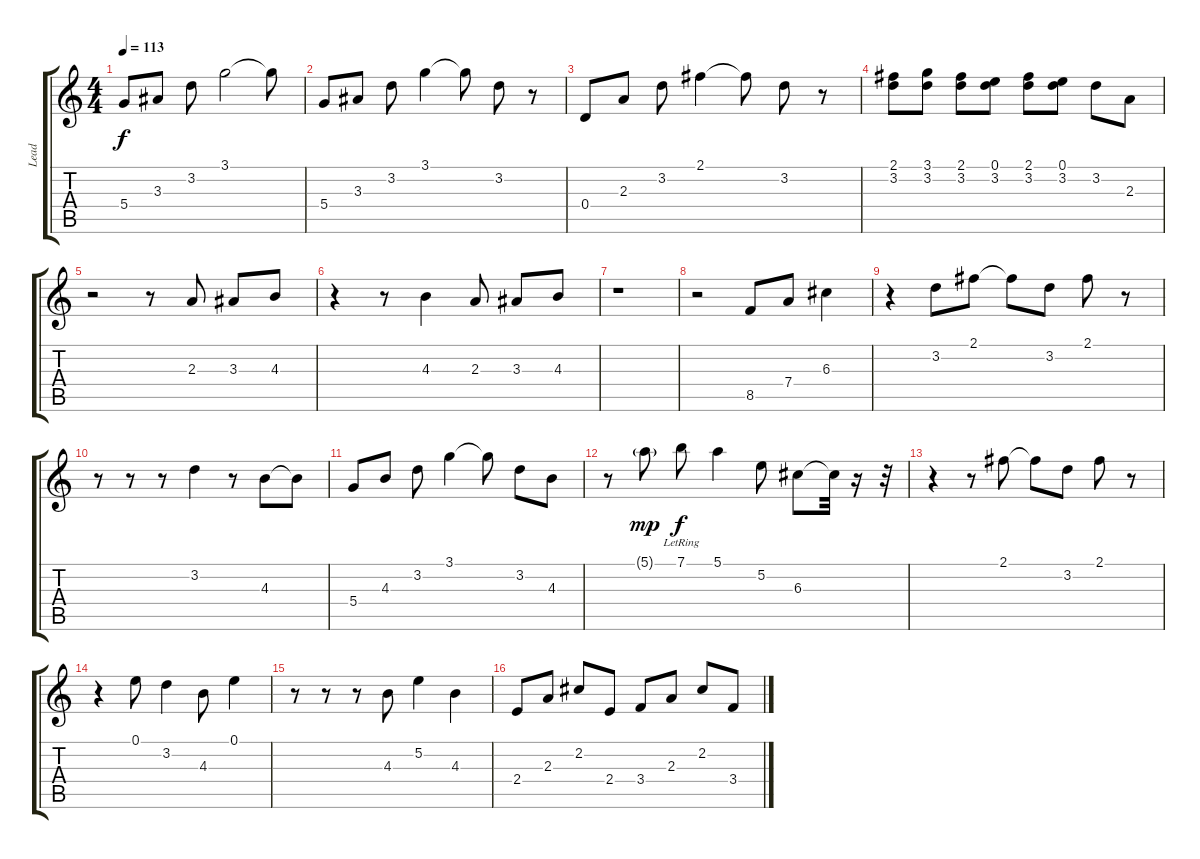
\track ("Lead " "Lead ") {instrument electricguitarjazz}
\staff {score tabs}
\tuning (E4 B3 G3 D3 A2 E2) {hide}
\ts (4 4)
\tempo 113
\clef g2
\ks c
5.4.8{dy f} 3.3.8 3.2.8 3.1.2 3.1{t}.8 |
5.4.8 3.3.8 3.2.8 3.1.4 3.1{t}.8 3.2.8 r.8 |
0.4.8 2.3.8 3.2.8 2.1.4 2.1{t}.8 3.2.8 r.8 |
(2.1 3.2).8 (3.1 3.2).8 (2.1 3.2).8 (0.1 3.2).8 (2.1 3.2).8 (0.1 3.2).8 3.2.8 2.3.8 |
r.2 r.8 2.3.8 3.3.8 4.3.8 |
r.4 r.8 4.3.4 2.3.8 3.3.8 4.3.8 |
r.1 |
r.2 8.5.8 7.4.8 6.3.4 |
r.4 3.2.8 2.1.8 2.1{t}.8 3.2.8 2.1.8 r.8 |
r.8 r.8 r.8 3.2.4 r.8 4.3.8 4.3{t}.8 |
5.4.8 4.3.8 3.2.8 3.1.4 3.1{t}.8 3.2.8 4.3.8 |
r.8 5.1{g}.8{dy mp} 7.1{lr}.8{dy f} 5.1.4 5.2.8 6.3.8 6.3{t}.32 r.16 r.32 |
r.4 r.8 2.1.8 2.1{t}.8 3.2.8 2.1.8 r.8 |
r.4 0.1.8 3.2.4 4.3.8 0.1.4 |
r.8 r.8 r.8 4.3.8 5.2.4 4.3.4 |
2.4.8 2.3.8 2.2.8 2.4.8 3.4.8 2.3.8 2.2.8 3.4.8
